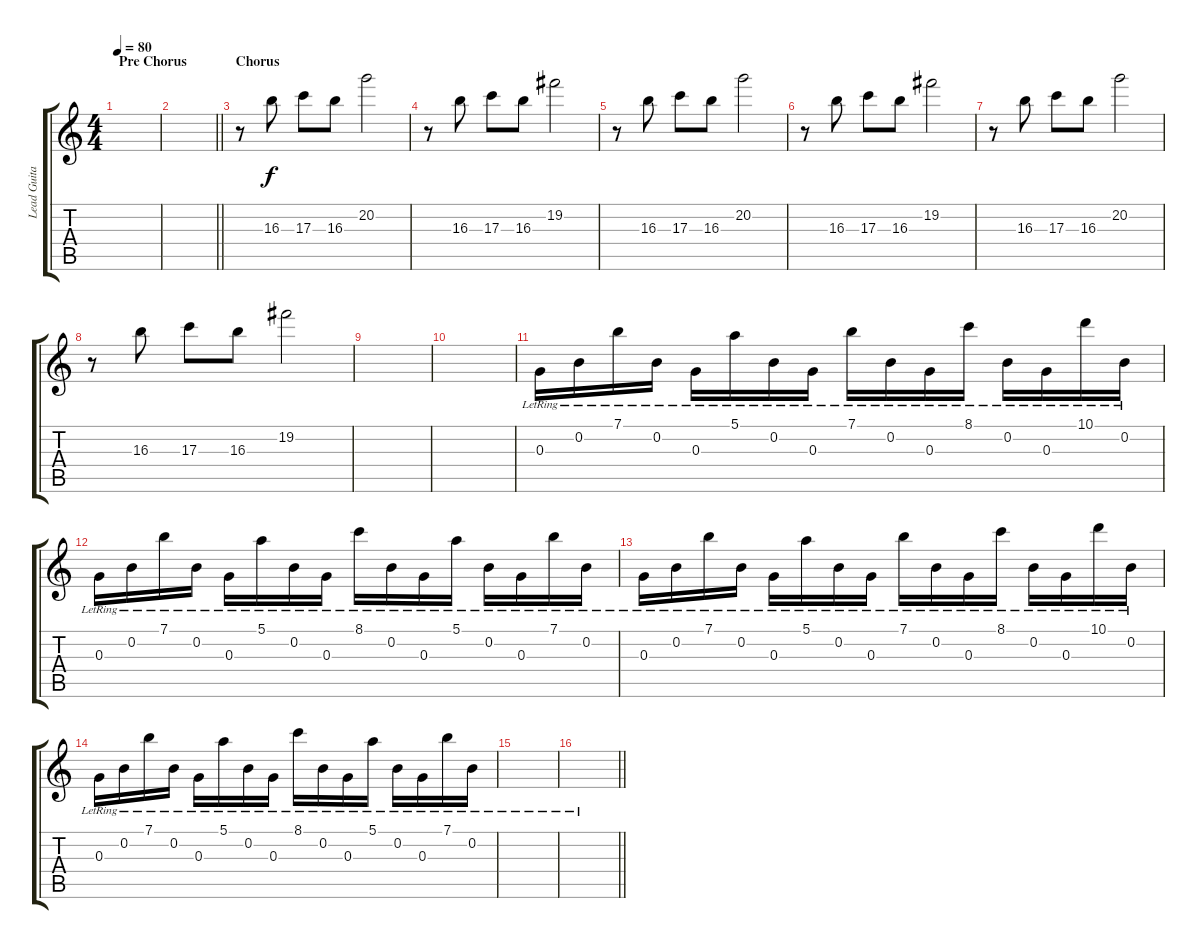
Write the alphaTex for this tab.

\track ("Lead Guitar I" "Lead Guita") {instrument electricguitarclean}
\staff {score tabs}
\tuning (E4 B3 G3 D3 A2 E2) {hide}
\ts (4 4)
\section ("" "Pre Chorus")
\tempo 80
\clef g2
\ks c
|
\barLineRight lightlight
|
\section ("" "Chorus")
r.8 16.3.8 17.3.8 16.3.8 20.2.2 |
r.8 16.3.8 17.3.8 16.3.8 19.2.2 |
r.8 16.3.8 17.3.8 16.3.8 20.2.2 |
r.8 16.3.8 17.3.8 16.3.8 19.2.2 |
r.8 16.3.8 17.3.8 16.3.8 20.2.2 |
r.8 16.3.8 17.3.8 16.3.8 19.2.2 |
|
|
0.3{lr}.16 0.2{lr}.16 7.1{lr}.16 0.2{lr}.16 0.3{lr}.16 5.1{lr}.16 0.2{lr}.16 0.3{lr}.16 7.1{lr}.16 0.2{lr}.16 0.3{lr}.16 8.1{lr}.16 0.2{lr}.16 0.3{lr}.16 10.1{lr}.16 0.2{lr}.16 |
0.3{lr}.16 0.2{lr}.16 7.1{lr}.16 0.2{lr}.16 0.3{lr}.16 5.1{lr}.16 0.2{lr}.16 0.3{lr}.16 8.1{lr}.16 0.2{lr}.16 0.3{lr}.16 5.1{lr}.16 0.2{lr}.16 0.3{lr}.16 7.1{lr}.16 0.2{lr}.16 |
0.3{lr}.16 0.2{lr}.16 7.1{lr}.16 0.2{lr}.16 0.3{lr}.16 5.1{lr}.16 0.2{lr}.16 0.3{lr}.16 7.1{lr}.16 0.2{lr}.16 0.3{lr}.16 8.1{lr}.16 0.2{lr}.16 0.3{lr}.16 10.1{lr}.16 0.2{lr}.16 |
0.3{lr}.16 0.2{lr}.16 7.1{lr}.16 0.2{lr}.16 0.3{lr}.16 5.1{lr}.16 0.2{lr}.16 0.3{lr}.16 8.1{lr}.16 0.2{lr}.16 0.3{lr}.16 5.1{lr}.16 0.2{lr}.16 0.3{lr}.16 7.1{lr}.16 0.2{lr}.16 |
|
\barLineRight lightlight
